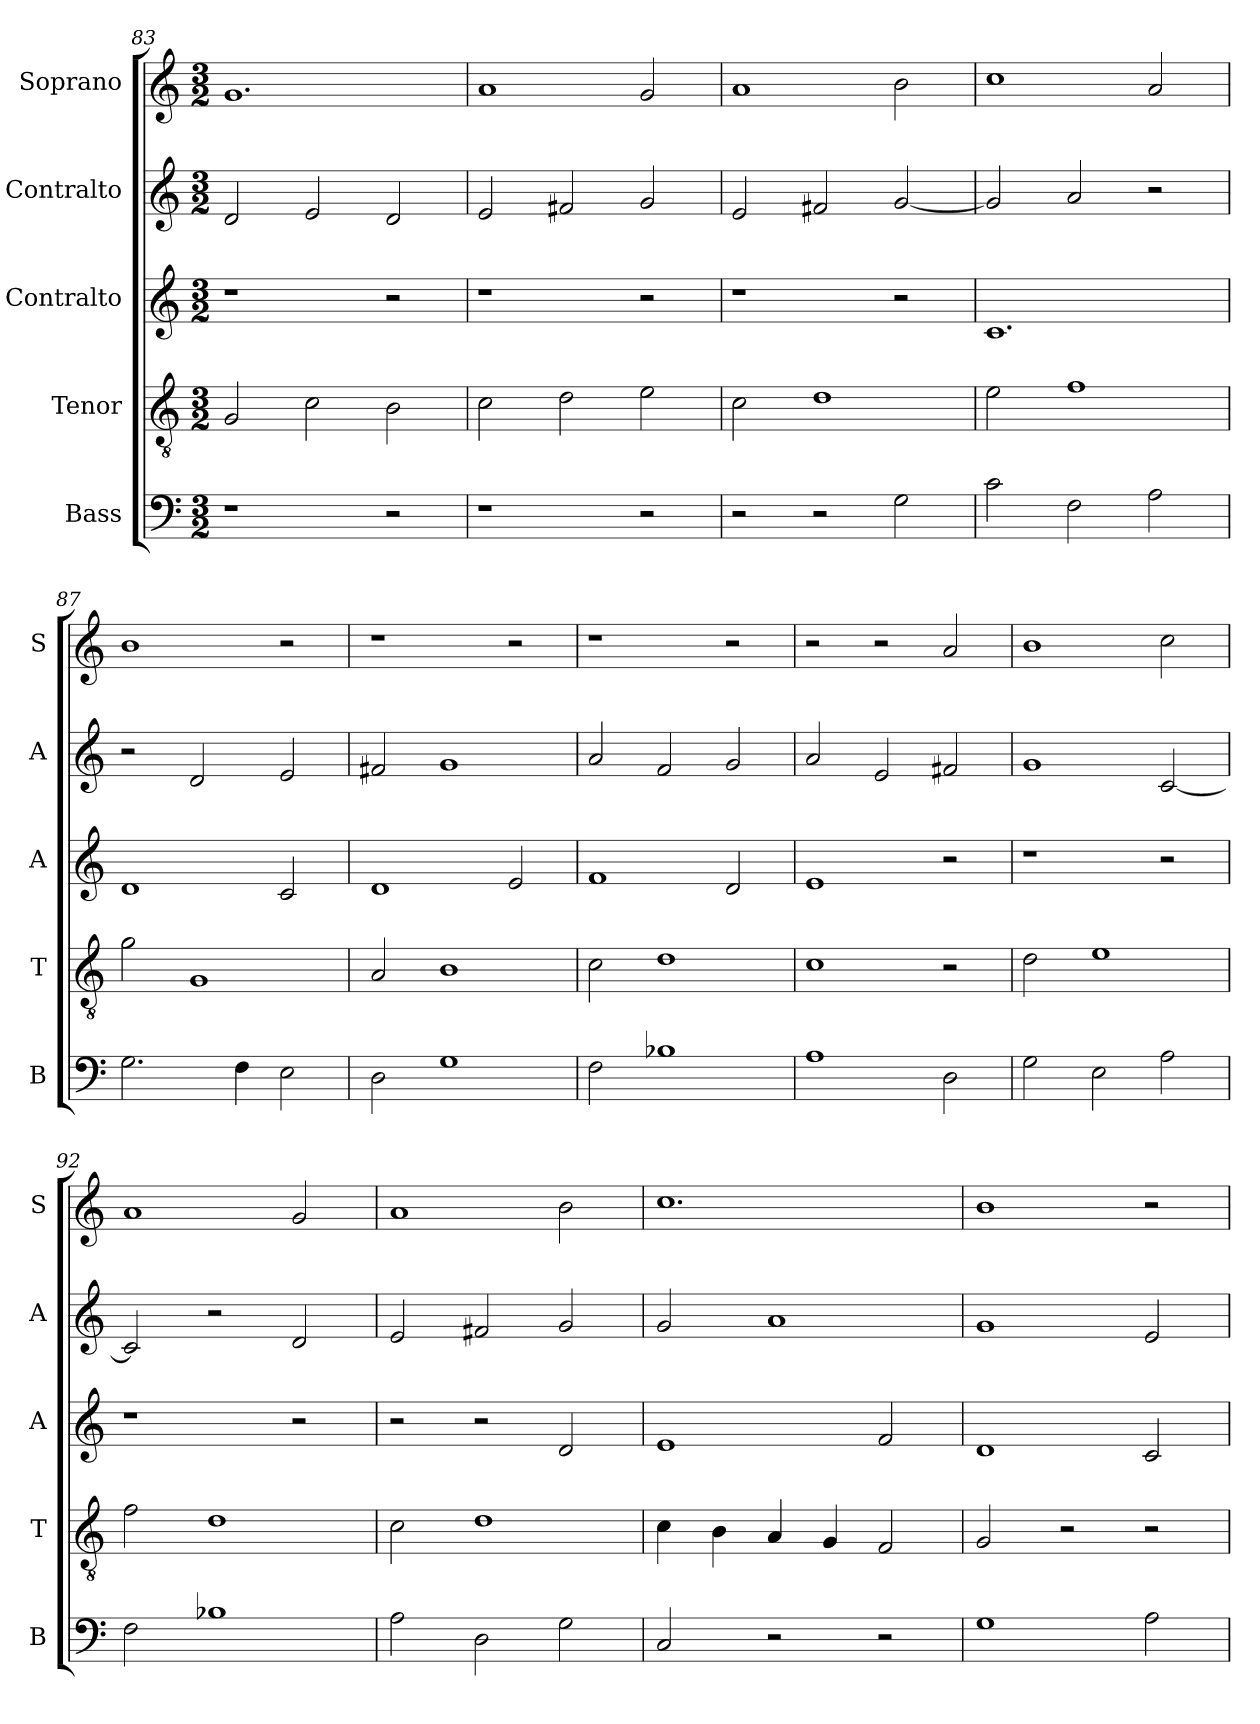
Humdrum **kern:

**kern	**kern	**kern	**kern	**kern
*part5	*part4	*part3	*part2	*part1
*staff5	*staff4	*staff3	*staff2	*staff1
*I"Bass	*I"Tenor	*I"Contralto	*I"Contralto	*I"Soprano
*I'B	*I'T	*I'A	*I'A	*I'S
*clefF4	*clefGv2	*clefG2	*clefG2	*clefG2
*k[]	*k[]	*k[]	*k[]	*k[]
*G:mix	*G:mix	*G:mix	*G:mix	*G:mix
*M3/2	*M3/2	*M3/2	*M3/2	*M3/2
=83	=83	=83	=83	=83
1r	2G	1r	2d	1.g
.	2c	.	2e	.
2r	2B	2r	2d	.
=84	=84	=84	=84	=84
1r	2c	1r	2e	1a
.	2d	.	2f#X	.
2r	2e	2r	2g	2g
=85	=85	=85	=85	=85
2r	2c	1r	2e	1a
2r	1d	.	2f#X	.
2G	.	2r	[2g	2b
=86	=86	=86	=86	=86
2c	2e	1.c	2g]	1cc
2F	1f	.	2a	.
2A	.	.	2r	2a
=87	=87	=87	=87	=87
2.G	2g	1d	2r	1b
.	1G	.	2d	.
4F	.	.	.	.
2E	.	2c	2e	2r
=88	=88	=88	=88	=88
2D	2A	1d	2f#X	1r
1G	1B	.	1g	.
.	.	2e	.	2r
=89	=89	=89	=89	=89
2F	2c	1f	2a	1r
1B-X	1d	.	2f	.
.	.	2d	2g	2r
=90	=90	=90	=90	=90
1A	1c	1e	2a	2r
.	.	.	2e	2r
2D	2r	2r	2f#X	2a
=91	=91	=91	=91	=91
2G	2d	1r	1g	1b
2E	1e	.	.	.
2A	.	2r	[2c	2cc
=92	=92	=92	=92	=92
2F	2f	1r	2c]	1a
1B-X	1d	.	2r	.
.	.	2r	2d	2g
=93	=93	=93	=93	=93
2A	2c	2r	2e	1a
2D	1d	2r	2f#X	.
2G	.	2d	2g	2b
=94	=94	=94	=94	=94
2C	4c	1e	2g	1.cc
.	4B	.	.	.
2r	4A	.	1a	.
.	4G	.	.	.
2r	2F	2f	.	.
=95	=95	=95	=95	=95
1G	2G	1d	1g	1b
.	2r	.	.	.
2A	2r	2c	2e	2r
=	=	=	=	=
*-	*-	*-	*-	*-
